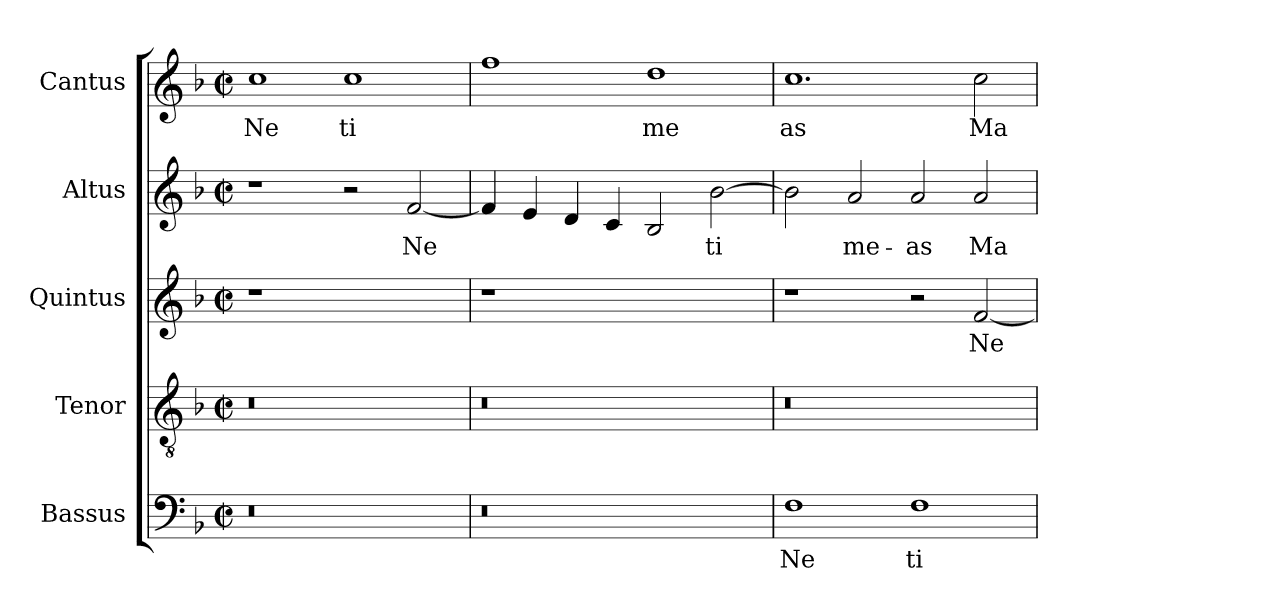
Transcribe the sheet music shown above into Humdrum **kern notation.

**kern	**text	**kern	**kern	**text	**kern	**text	**kern	**text
*part5	*part5	*part4	*part3	*part3	*part2	*part2	*part1	*part1
*staff5	*staff5	*staff4	*staff3	*staff3	*staff2	*staff2	*staff1	*staff1
*I"Bassus	*	*I"Tenor	*I"Quintus	*	*I"Altus	*	*I"Cantus	*
!!LO:PB:g=z
*stria5	*	*stria5	*stria5	*	*stria5	*	*stria5	*
*clefF4	*	*clefGv2	*clefG2	*	*clefG2	*	*clefG2	*
*k[b-]	*	*k[b-]	*k[b-]	*	*k[b-]	*	*k[b-]	*
*F:	*	*F:	*F:	*	*F:	*	*F:	*
*M2/2	*	*M2/2	*M2/2	*	*M2/2	*	*M2/2	*
*met(c|)	*	*met(c|)	*met(c|)	*	*met(c|)	*	*met(c|)	*
=1	=1	=1	=1	=1	=1	=1	=1	=1
!	!	!	!	!	!	!	!	!LO:LY:b:cj
0r	.	0r	1r	.	1r	.	1cc	Ne
!	!	!	!	!	!	!	!	!LO:LY:b:cj
.	.	.	1ryy	.	2r	.	1cc	ti
!	!	!	!	!	!	!LO:LY:b	!	!
.	.	.	.	.	[<2f/	Ne	.	.
=2	=2	=2	=2	=2	=2	=2	=2	=2
!	!	!	!	!	!	!LO:LY:b	!	!LO:LY:b:cj
0r	.	0r	1r	.	4f/]	.	1ff	.
!	!	!	!	!	!	!LO:LY:b	!	!
.	.	.	.	.	4e/	.	.	.
!	!	!	!	!	!	!LO:LY:b	!	!
.	.	.	.	.	4d/	.	.	.
!	!	!	!	!	!	!LO:LY:b	!	!
.	.	.	.	.	4c/	.	.	.
!	!	!	!	!	!	!LO:LY:b	!	!LO:LY:b:cj
.	.	.	1ryy	.	2B-/	.	1dd	me
!	!	!	!	!	!	!LO:LY:b	!	!
.	.	.	.	.	[>2b-\	ti-	.	.
=3	=3	=3	=3	=3	=3	=3	=3	=3
!	!LO:LY:b:cj	!	!	!	!	!LO:LY:b	!	!LO:LY:b:cj
1F	Ne	0r	1r	.	2b-\]	--	1.cc	as
!	!	!	!	!	!	!LO:LY:b	!	!
.	.	.	.	.	2a/	-me-	.	.
!	!LO:LY:b:cj	!	!	!	!	!LO:LY:b	!	!
1F	ti-	.	2r	.	2a/	-as	.	.
!	!	!	!	!LO:LY:b	!	!LO:LY:b	!	!LO:LY:b:cj
.	.	.	[<2f/	Ne	2a/	Ma-	2cc\	Ma
=	=	=	=	=	=	=	=	=
*-	*-	*-	*-	*-	*-	*-	*-	*-
